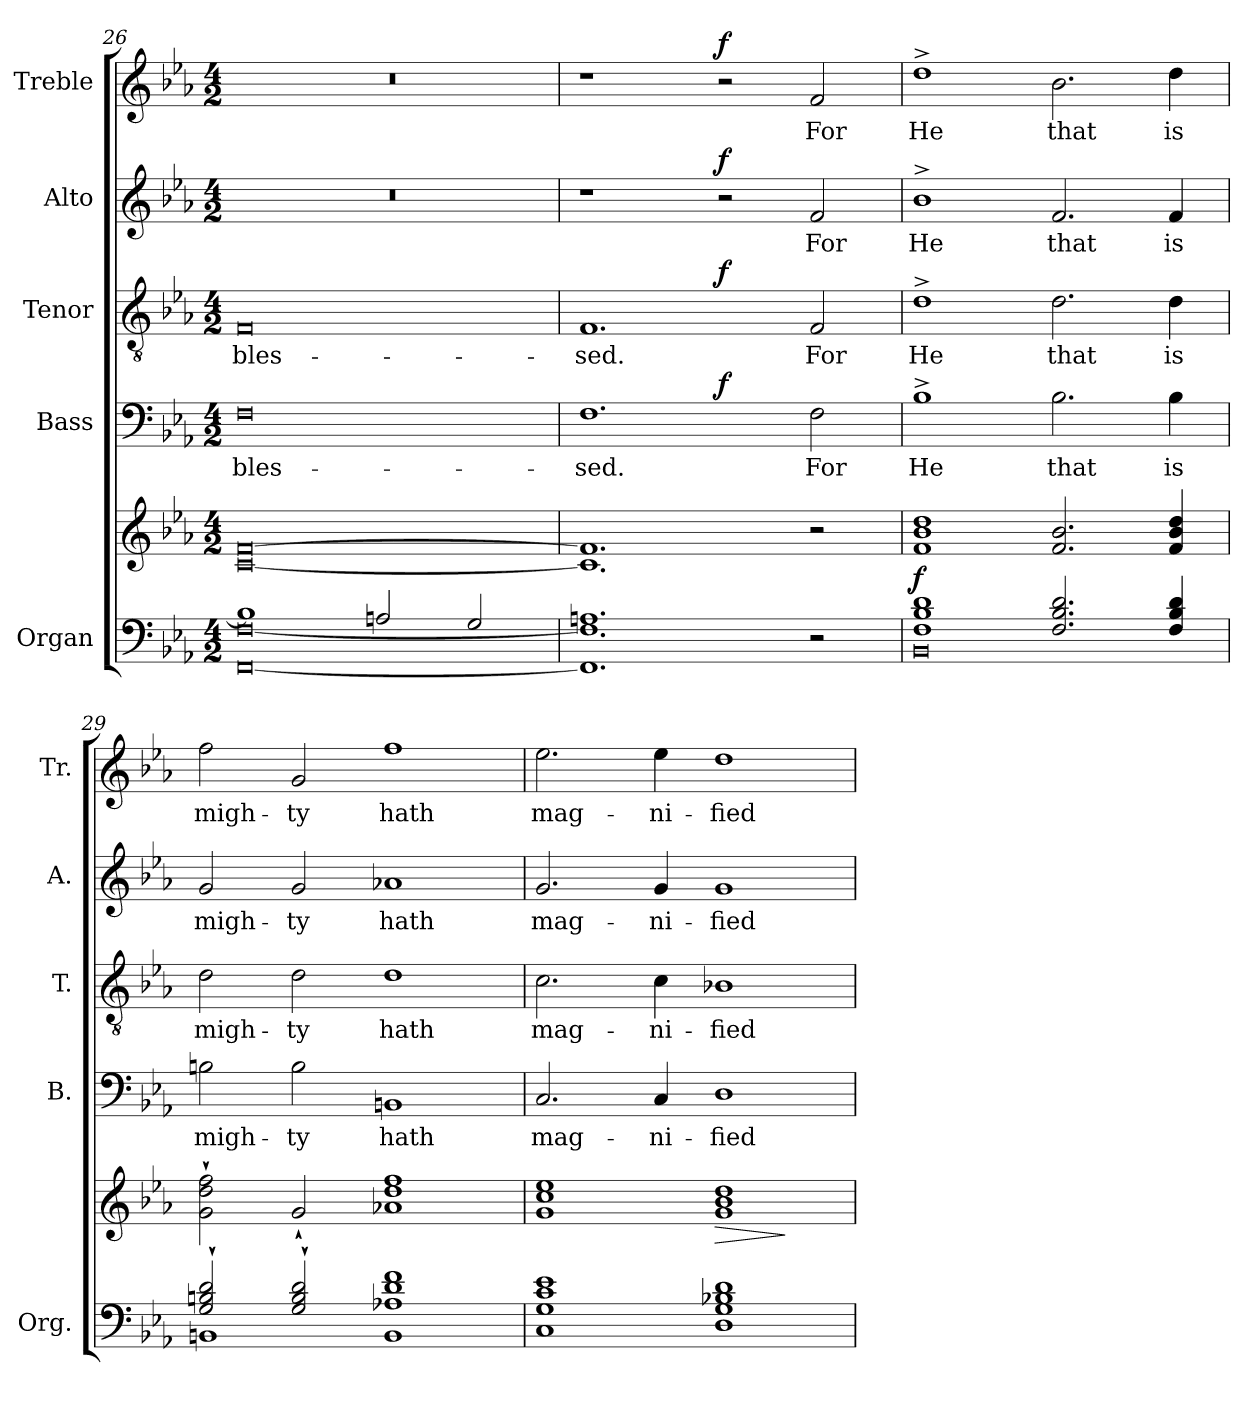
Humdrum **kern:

**kern	**kern	**dynam	**kern	**text	**dynam	**kern	**text	**dynam	**kern	**text	**dynam	**kern	**text	**dynam
*part5	*part5	*part5	*part4	*part4	*part4	*part3	*part3	*part3	*part2	*part2	*part2	*part1	*part1	*part1
*staff6	*staff5	*staff5/6	*staff4	*staff4	*staff4	*staff3	*staff3	*staff3	*staff2	*staff2	*staff2	*staff1	*staff1	*staff1
*I"Organ	*	*	*I"Bass	*	*	*I"Tenor	*	*	*I"Alto	*	*	*I"Treble	*	*
*I'Org.	*	*	*I'B.	*	*	*I'T.	*	*	*I'A.	*	*	*I'Tr.	*	*
*clefF4	*clefG2	*	*clefF4	*	*	*clefGv2	*	*	*clefG2	*	*	*clefG2	*	*
*	*	*	*	*	*	*ITrd7c12	*	*	*	*	*	*	*	*
*k[b-e-a-]	*k[b-e-a-]	*	*k[b-e-a-]	*	*	*k[b-e-a-]	*	*	*k[b-e-a-]	*	*	*k[b-e-a-]	*	*
*E-:	*E-:	*	*E-:	*	*	*E-:	*	*	*E-:	*	*	*E-:	*	*
*M4/2	*M4/2	*	*M4/2	*	*	*M4/2	*	*	*M4/2	*	*	*M4/2	*	*
=26	=26	=26	=26	=26	=26	=26	=26	=26	=26	=26	=26	=26	=26	=26
*^	*^	*	*	*	*	*	*	*	*	*	*	*	*	*
!	!	!	!	!	!	!LO:LY:b:color=#000000	!	!	!	!	!	!	!	!	!	!
!	!	!	!	!	!	!	!	!	!LO:LY:b:color=#000000	!	!LO:N:vis=1	!	!	!LO:N:vis=1	!	!
1B-i]	[0FFi [0Fi	[0fi	[0ci	.	0Fi	bles-	.	0FFi	bles-	.	0r	.	.	0r	.	.
2Ani/	.	.	.	.	.	.	.	.	.	.	.	.	.	.	.	.
2Gi/	.	.	.	.	.	.	.	.	.	.	.	.	.	.	.	.
=27	=27	=27	=27	=27	=27	=27	=27	=27	=27	=27	=27	=27	=27	=27	=27	=27
!	!	!	!	!	!	!LO:LY:b:color=#000000	!	!	!	!	!	!	!	!	!	!
!	!	!	!	!	!	!	!	!	!LO:LY:b:color=#000000	!	!	!	!	!	!	!
*	*	*	*	*	*^	*	*	*^	*	*	*	*	*	*	*	*
1.Ani	1.FFi] 1.Fi]	1.fi]	1.ci]	.	1.Fi	1ryy	-sed.	.	1.FFi	1ryy	-sed.	.	1r	.	.	1r	.	.
.	.	.	.	.	.	1ryy	.	f	.	1ryy	.	f	2r	.	f	2r	.	f
!	!	!	!	!	!	!	!LO:LY:b:color=#000000	!	!	!	!	!	!	!	!	!	!	!
!	!	!	!	!	!	!	!	!	!	!	!LO:LY:b:color=#000000	!	!	!	!	!	!	!
!	!	!	!	!	!	!	!	!	!	!	!	!	!	!LO:LY:b:color=#000000	!	!	!	!
!	!	!	!	!	!	!	!	!	!	!	!	!	!	!	!	!	!LO:LY:b:color=#000000	!
2r	2ryy	2r	2ryy	.	2Fi\	.	For	.	2FFi/	.	For	.	2fi/	For	.	2fi/	For	.
*	*	*v	*v	*	*	*	*	*	*v	*v	*	*	*	*	*	*	*	*
*	*	*	*	*v	*v	*	*	*	*	*	*	*	*	*	*	*
=28	=28	=28	=28	=28	=28	=28	=28	=28	=28	=28	=28	=28	=28	=28	=28
*	*	*^	*	*^	*	*	*^	*	*	*	*	*	*	*	*
!	!	!	!	!	!	!	!LO:LY:b:color=#000000	!	!	!	!	!	!	!	!	!	!	!
*	*	*v	*v	*	*	*	*	*	*v	*v	*	*	*	*	*	*	*	*
*	*	*	*	*v	*v	*	*	*	*	*	*	*	*	*	*	*
*	*	*^	*	*^	*	*	*^	*	*	*	*	*	*	*	*
!	!	!	!	!	!	!	!	!	!	!	!LO:LY:b:color=#000000	!	!	!	!	!	!	!
*	*	*v	*v	*	*	*	*	*	*v	*v	*	*	*	*	*	*	*	*
*	*	*	*	*v	*v	*	*	*	*	*	*	*	*	*	*	*
*	*	*^	*	*^	*	*	*^	*	*	*	*	*	*	*	*
!	!	!	!	!	!	!	!	!	!	!	!	!	!	!LO:LY:b:color=#000000	!	!	!	!
*	*	*v	*v	*	*	*	*	*	*v	*v	*	*	*	*	*	*	*	*
*	*	*	*	*v	*v	*	*	*	*	*	*	*	*	*	*	*
*	*	*^	*	*^	*	*	*^	*	*	*	*	*	*	*	*
!	!	!	!	!	!	!	!	!	!	!	!	!	!	!	!	!	!LO:LY:b:color=#000000	!
*	*	*v	*v	*	*	*	*	*	*v	*v	*	*	*	*	*	*	*	*
*	*	*	*	*v	*v	*	*	*	*	*	*	*	*	*	*	*
1Fi 1B-i 1di	0BB-i	1fi 1b-i 1ddi	f	1B-^i	He	.	1D^i	He	.	1b-^i	He	.	1dd^i	He	.
!	!	!	!	!	!LO:LY:b:color=#000000	!	!	!	!	!	!	!	!	!	!
!	!	!	!	!	!	!	!	!LO:LY:b:color=#000000	!	!	!	!	!	!	!
!	!	!	!	!	!	!	!	!	!	!	!LO:LY:b:color=#000000	!	!	!	!
!	!	!	!	!	!	!	!	!	!	!	!	!	!	!LO:LY:b:color=#000000	!
2.Fi/ 2.B-i 2.di	.	2.fi/ 2.b-i	.	2.B-i\	that	.	2.Di\	that	.	2.fi/	that	.	2.b-i\	that	.
!	!	!	!	!	!LO:LY:b:color=#000000	!	!	!	!	!	!	!	!	!	!
!	!	!	!	!	!	!	!	!LO:LY:b:color=#000000	!	!	!	!	!	!	!
!	!	!	!	!	!	!	!	!	!	!	!LO:LY:b:color=#000000	!	!	!	!
!	!	!	!	!	!	!	!	!	!	!	!	!	!	!LO:LY:b:color=#000000	!
4Fi/ 4B-i 4di	.	4fi/ 4b-i 4ddi	.	4B-i\	is	.	4Di\	is	.	4fi/	is	.	4ddi\	is	.
=29	=29	=29	=29	=29	=29	=29	=29	=29	=29	=29	=29	=29	=29	=29	=29
!	!	!	!	!	!LO:LY:b:color=#000000	!	!	!	!	!	!	!	!	!	!
!	!	!	!	!	!	!	!	!LO:LY:b:color=#000000	!	!	!	!	!	!	!
!	!	!	!	!	!	!	!	!	!	!	!LO:LY:b:color=#000000	!	!	!	!
!	!	!	!	!	!	!	!	!	!	!	!	!	!	!LO:LY:b:color=#000000	!
2Gi/` 2Bni` 2di`	1BBni	2gi\` 2ddi` 2ffi`	.	2Bni\	migh-	.	2Di\	migh-	.	2gi/	migh-	.	2ffi\	migh-	.
!	!	!	!	!	!LO:LY:b:color=#000000	!	!	!	!	!	!	!	!	!	!
!	!	!	!	!	!	!	!	!LO:LY:b:color=#000000	!	!	!	!	!	!	!
!	!	!	!	!	!	!	!	!	!	!	!LO:LY:b:color=#000000	!	!	!	!
!	!	!	!	!	!	!	!	!	!	!	!	!	!	!LO:LY:b:color=#000000	!
2Gi/` 2Bi` 2di`	.	2g`i/	.	2Bi\	-ty	.	2Di\	-ty	.	2gi/	-ty	.	2gi/	-ty	.
!	!	!	!	!	!LO:LY:b:color=#000000	!	!	!	!	!	!	!	!	!	!
!	!	!	!	!	!	!	!	!LO:LY:b:color=#000000	!	!	!	!	!	!	!
!	!	!	!	!	!	!	!	!	!	!	!LO:LY:b:color=#000000	!	!	!	!
!	!	!	!	!	!	!	!	!	!	!	!	!	!	!LO:LY:b:color=#000000	!
1A-Xi 1di 1fi	1BBi	1a-Xi 1ddi 1ffi	.	1BBni	hath	.	1Di	hath	.	1a-Xi	hath	.	1ffi	hath	.
*v	*v	*	*	*	*	*	*	*	*	*	*	*	*	*	*
=30	=30	=30	=30	=30	=30	=30	=30	=30	=30	=30	=30	=30	=30	=30
*^	*	*	*	*	*	*	*	*	*	*	*	*	*	*
!	!	!	!	!	!LO:LY:b:color=#000000	!	!	!	!	!	!	!	!	!	!
*v	*v	*	*	*	*	*	*	*	*	*	*	*	*	*	*
*^	*	*	*	*	*	*	*	*	*	*	*	*	*	*
!	!	!	!	!	!	!	!	!LO:LY:b:color=#000000	!	!	!	!	!	!	!
*v	*v	*	*	*	*	*	*	*	*	*	*	*	*	*	*
*^	*	*	*	*	*	*	*	*	*	*	*	*	*	*
!	!	!	!	!	!	!	!	!	!	!	!LO:LY:b:color=#000000	!	!	!	!
*v	*v	*	*	*	*	*	*	*	*	*	*	*	*	*	*
*^	*	*	*	*	*	*	*	*	*	*	*	*	*	*
!	!	!	!	!	!	!	!	!	!	!	!	!	!	!LO:LY:b:color=#000000	!
*v	*v	*	*	*	*	*	*	*	*	*	*	*	*	*	*
1Ci 1Gi 1ci 1e-i	1gi 1cci 1ee-i	.	2.Ci/	mag-	.	2.Ci\	mag-	.	2.gi/	mag-	.	2.ee-i\	mag-	.
!	!	!	!	!LO:LY:b:color=#000000	!	!	!	!	!	!	!	!	!	!
!	!	!	!	!	!	!	!LO:LY:b:color=#000000	!	!	!	!	!	!	!
!	!	!	!	!	!	!	!	!	!	!LO:LY:b:color=#000000	!	!	!	!
!	!	!	!	!	!	!	!	!	!	!	!	!	!LO:LY:b:color=#000000	!
.	.	.	4Ci/	-ni-	.	4Ci\	-ni-	.	4gi/	-ni-	.	4ee-i\	-ni-	.
!	!	!LO:HP:b	!	!	!	!	!	!	!	!	!	!	!	!
!	!	!	!	!LO:LY:b:color=#000000	!	!	!	!	!	!	!	!	!	!
!	!	!	!	!	!	!	!LO:LY:b:color=#000000	!	!	!	!	!	!	!
!	!	!	!	!	!	!	!	!	!	!LO:LY:b:color=#000000	!	!	!	!
!	!	!	!	!	!	!	!	!	!	!	!	!	!LO:LY:b:color=#000000	!
1Di 1Gi 1B-Xi 1di	1gi 1b-i 1ddi	>	1Di	-fied	.	1BB-Xi	-fied	.	1gi	-fied	.	1ddi	-fied	.
.	.	]	.	.	.	.	.	.	.	.	.	.	.	.
=	=	=	=	=	=	=	=	=	=	=	=	=	=	=
*-	*-	*-	*-	*-	*-	*-	*-	*-	*-	*-	*-	*-	*-	*-
